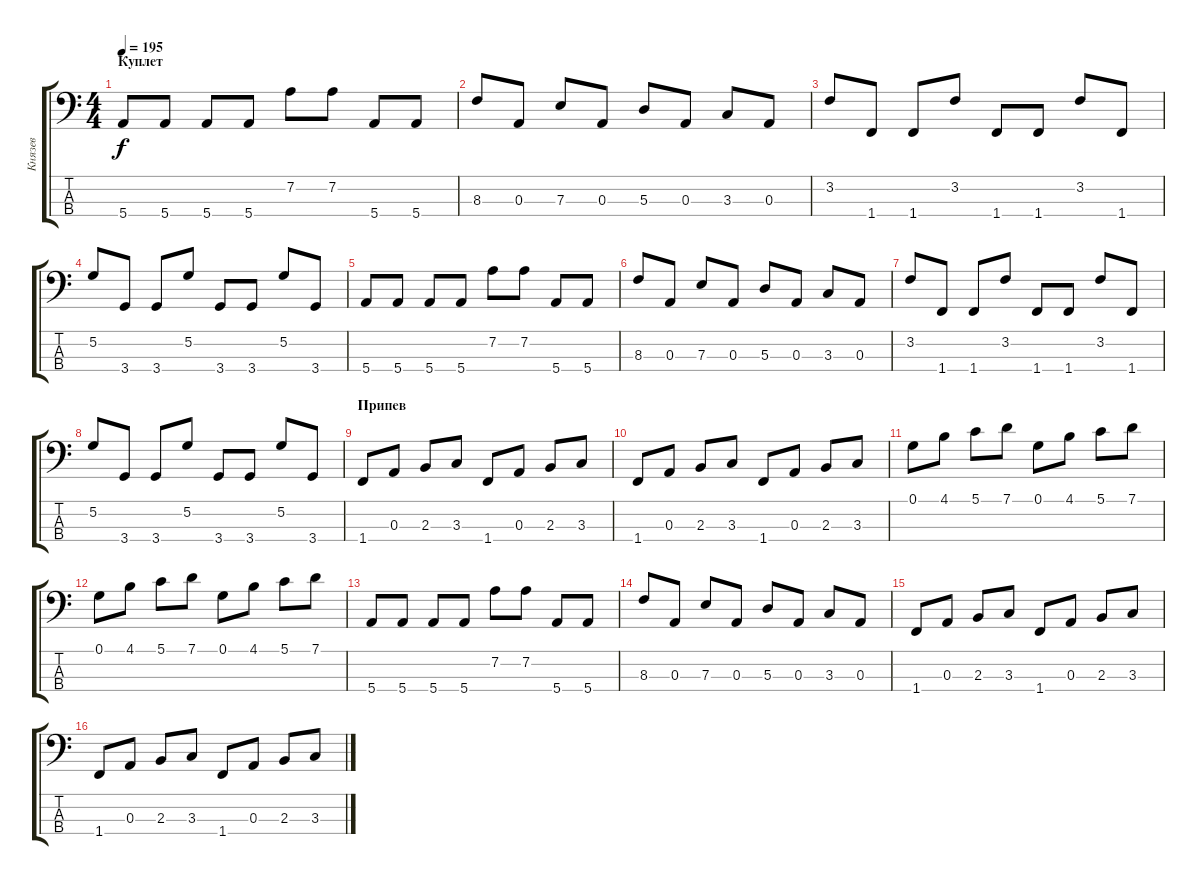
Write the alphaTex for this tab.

\track ("Князев" "Князев") {instrument electricbassfinger}
\staff {score tabs}
\tuning (G2 D2 A1 E1) {hide}
\ts (4 4)
\section ("" "Куплет")
\tempo 195
\clef f4
\ks c
5.4.8{dy f} 5.4.8 5.4.8 5.4.8 7.2.8 7.2.8 5.4.8 5.4.8 |
8.3.8 0.3.8 7.3.8 0.3.8 5.3.8 0.3.8 3.3.8 0.3.8 |
3.2.8 1.4.8 1.4.8 3.2.8 1.4.8 1.4.8 3.2.8 1.4.8 |
5.2.8 3.4.8 3.4.8 5.2.8 3.4.8 3.4.8 5.2.8 3.4.8 |
5.4.8 5.4.8 5.4.8 5.4.8 7.2.8 7.2.8 5.4.8 5.4.8 |
8.3.8 0.3.8 7.3.8 0.3.8 5.3.8 0.3.8 3.3.8 0.3.8 |
3.2.8 1.4.8 1.4.8 3.2.8 1.4.8 1.4.8 3.2.8 1.4.8 |
5.2.8 3.4.8 3.4.8 5.2.8 3.4.8 3.4.8 5.2.8 3.4.8 |
\section ("" "Припев")
1.4.8 0.3.8 2.3.8 3.3.8 1.4.8 0.3.8 2.3.8 3.3.8 |
1.4.8 0.3.8 2.3.8 3.3.8 1.4.8 0.3.8 2.3.8 3.3.8 |
0.1.8 4.1.8 5.1.8 7.1.8 0.1.8 4.1.8 5.1.8 7.1.8 |
0.1.8 4.1.8 5.1.8 7.1.8 0.1.8 4.1.8 5.1.8 7.1.8 |
5.4.8 5.4.8 5.4.8 5.4.8 7.2.8 7.2.8 5.4.8 5.4.8 |
8.3.8 0.3.8 7.3.8 0.3.8 5.3.8 0.3.8 3.3.8 0.3.8 |
1.4.8 0.3.8 2.3.8 3.3.8 1.4.8 0.3.8 2.3.8 3.3.8 |
1.4.8 0.3.8 2.3.8 3.3.8 1.4.8 0.3.8 2.3.8 3.3.8
